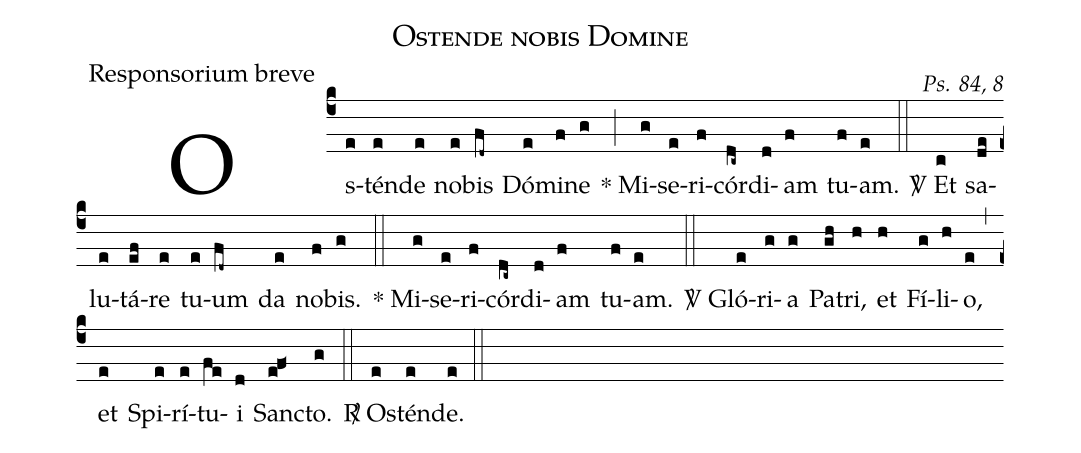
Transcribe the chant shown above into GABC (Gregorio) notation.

name:Ostende nobis Domine;
office-part:Responsorium breve;
commentary:Ps. 84, 8;
%%
(c4) Os(e)tén(e)de(e) no(e)bis(fd~) Dó(e)mi(f)ne(g) (;) <sp>*</sp> Mi(g)se(e)ri(f)cór(dc~)di(d)am(f) tu(f)am.(e) (::) <sp>V/</sp> Et(c) sa(de)lu(e)tá(ef)re(e) tu(e)um(fd~) da(e) no(f)bis.(g) (::)
<sp>*</sp> Mi(g)se(e)ri(f)cór(dc~)di(d)am(f) tu(f)am.(e) (::)
<sp>V/</sp> Gló(e)ri(g)a(g) Pa(gh)tri,(h) et(h) Fí(g)li(h)o,(e) (,) et(e) Spi(e)rí(e)tu(fe)i(d) San(e!f<)cto.(g) (::)
<sp>R/</sp> Os(e)tén(e)de.(e) (::)
